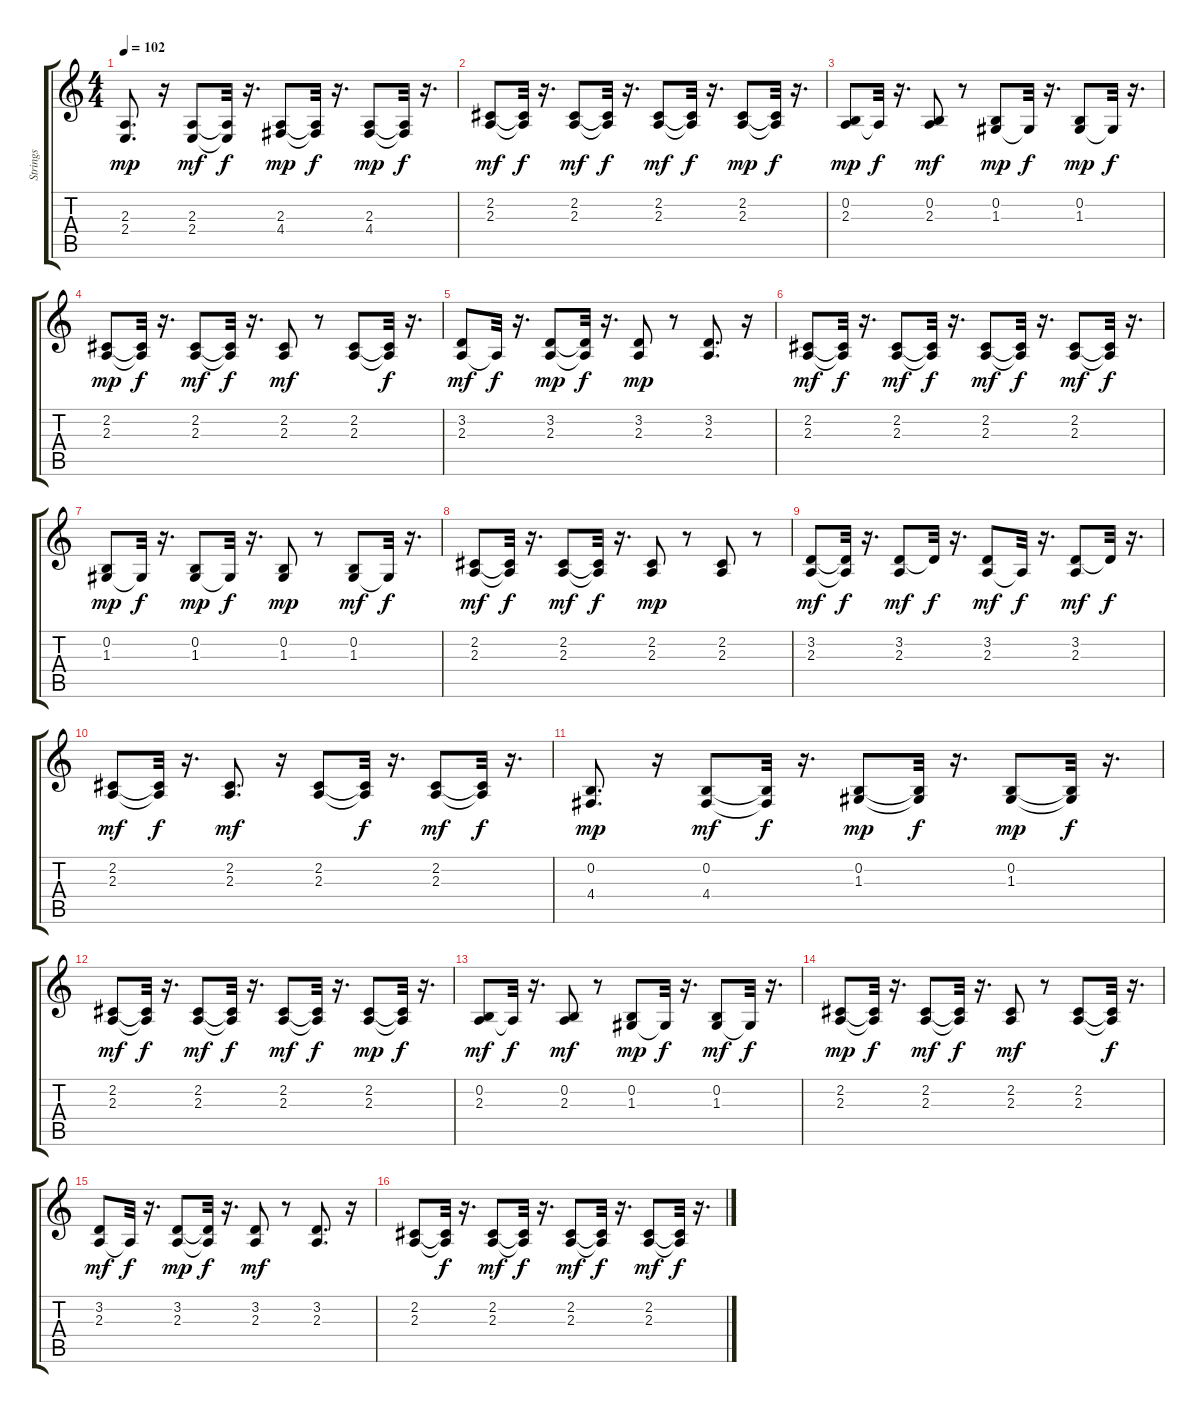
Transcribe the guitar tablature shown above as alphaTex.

\track ("Strings " "Strings ") {instrument stringensemble1}
\staff {score tabs}
\tuning (E4 B3 G3 D3 A2 E2) {hide}
\ts (4 4)
\tempo 102
\clef g2
\ks c
(2.3 2.4).8{d dy mp} r.16 (2.3 2.4).8{dy mf} (2.3{t} 2.4{t}).32{dy f} r.16{d} (2.3 4.4).8{dy mp} (2.3{t} 4.4{t}).32{dy f} r.16{d} (2.3 4.4).8{dy mp} (2.3{t} 4.4{t}).32{dy f} r.16{d} |
(2.2 2.3).8{dy mf} (2.2{t} 2.3{t}).32{dy f} r.16{d} (2.2 2.3).8{dy mf} (2.2{t} 2.3{t}).32{dy f} r.16{d} (2.2 2.3).8{dy mf} (2.2{t} 2.3{t}).32{dy f} r.16{d} (2.2 2.3).8{dy mp} (2.2{t} 2.3{t}).32{dy f} r.16{d} |
(0.2 2.3).8{dy mp} 2.3{t}.32{dy f} r.16{d} (0.2 2.3).8{dy mf} r.8 (0.2 1.3).8{dy mp} 1.3{t}.32{dy f} r.16{d} (0.2 1.3).8{dy mp} 1.3{t}.32{dy f} r.16{d} |
(2.2 2.3).8{dy mp} (2.2{t} 2.3{t}).32{dy f} r.16{d} (2.2 2.3).8{dy mf} (2.2{t} 2.3{t}).32{dy f} r.16{d} (2.2 2.3).8{dy mf} r.8 (2.2 2.3).8 (2.2{t} 2.3{t}).32{dy f} r.16{d} |
(3.2 2.3).8{dy mf} 2.3{t}.32{dy f} r.16{d} (3.2 2.3).8{dy mp} (3.2{t} 2.3{t}).32{dy f} r.16{d} (3.2 2.3).8{dy mp} r.8 (3.2 2.3).8{d} r.16 |
(2.2 2.3).8{dy mf} (2.2{t} 2.3{t}).32{dy f} r.16{d} (2.2 2.3).8{dy mf} (2.2{t} 2.3{t}).32{dy f} r.16{d} (2.2 2.3).8{dy mf} (2.2{t} 2.3{t}).32{dy f} r.16{d} (2.2 2.3).8{dy mf} (2.2{t} 2.3{t}).32{dy f} r.16{d} |
(0.2 1.3).8{dy mp} 1.3{t}.32{dy f} r.16{d} (0.2 1.3).8{dy mp} 1.3{t}.32{dy f} r.16{d} (0.2 1.3).8{dy mp} r.8 (0.2 1.3).8{dy mf} 1.3{t}.32{dy f} r.16{d} |
(2.2 2.3).8{dy mf} (2.2{t} 2.3{t}).32{dy f} r.16{d} (2.2 2.3).8{dy mf} (2.2{t} 2.3{t}).32{dy f} r.16{d} (2.2 2.3).8{dy mp} r.8 (2.2 2.3).8 r.8 |
(3.2 2.3).8{dy mf} (3.2{t} 2.3{t}).32{dy f} r.16{d} (3.2 2.3).8{dy mf} 3.2{t}.32{dy f} r.16{d} (3.2 2.3).8{dy mf} 2.3{t}.32{dy f} r.16{d} (3.2 2.3).8{dy mf} 3.2{t}.32{dy f} r.16{d} |
(2.2 2.3).8{dy mf} (2.2{t} 2.3{t}).32{dy f} r.16{d} (2.2 2.3).8{d dy mf} r.16 (2.2 2.3).8 (2.2{t} 2.3{t}).32{dy f} r.16{d} (2.2 2.3).8{dy mf} (2.2{t} 2.3{t}).32{dy f} r.16{d} |
(0.2 4.4).8{d dy mp} r.16 (0.2 4.4).8{dy mf} (0.2{t} 4.4{t}).32{dy f} r.16{d} (0.2 1.3).8{dy mp} (0.2{t} 1.3{t}).32{dy f} r.16{d} (0.2 1.3).8{dy mp} (0.2{t} 1.3{t}).32{dy f} r.16{d} |
(2.2 2.3).8{dy mf} (2.2{t} 2.3{t}).32{dy f} r.16{d} (2.2 2.3).8{dy mf} (2.2{t} 2.3{t}).32{dy f} r.16{d} (2.2 2.3).8{dy mf} (2.2{t} 2.3{t}).32{dy f} r.16{d} (2.2 2.3).8{dy mp} (2.2{t} 2.3{t}).32{dy f} r.16{d} |
(0.2 2.3).8{dy mf} 2.3{t}.32{dy f} r.16{d} (0.2 2.3).8{dy mf} r.8 (0.2 1.3).8{dy mp} 1.3{t}.32{dy f} r.16{d} (0.2 1.3).8{dy mf} 1.3{t}.32{dy f} r.16{d} |
(2.2 2.3).8{dy mp} (2.2{t} 2.3{t}).32{dy f} r.16{d} (2.2 2.3).8{dy mf} (2.2{t} 2.3{t}).32{dy f} r.16{d} (2.2 2.3).8{dy mf} r.8 (2.2 2.3).8 (2.2{t} 2.3{t}).32{dy f} r.16{d} |
(3.2 2.3).8{dy mf} 2.3{t}.32{dy f} r.16{d} (3.2 2.3).8{dy mp} (3.2{t} 2.3{t}).32{dy f} r.16{d} (3.2 2.3).8{dy mf} r.8 (3.2 2.3).8{d} r.16 |
(2.2 2.3).8 (2.2{t} 2.3{t}).32{dy f} r.16{d} (2.2 2.3).8{dy mf} (2.2{t} 2.3{t}).32{dy f} r.16{d} (2.2 2.3).8{dy mf} (2.2{t} 2.3{t}).32{dy f} r.16{d} (2.2 2.3).8{dy mf} (2.2{t} 2.3{t}).32{dy f} r.16{d}
